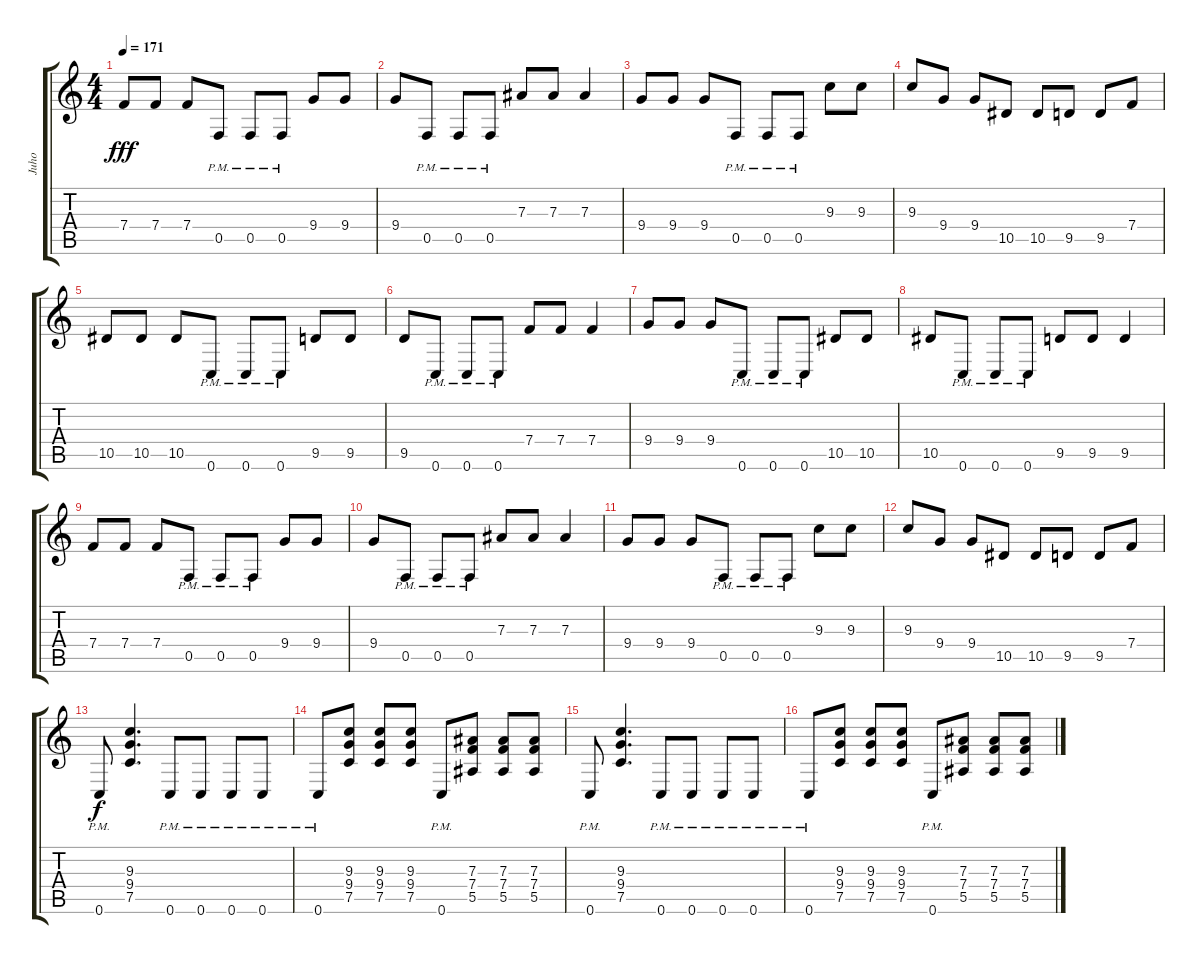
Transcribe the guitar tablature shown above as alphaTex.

\track ("Juho" "Juho") {instrument distortionguitar}
\staff {score tabs}
\tuning (C4 G3 Eb3 Bb2 F2 C2) {hide}
\ts (4 4)
\tempo 171
\clef g2
\ks c
7.4.8{dy fff} 7.4.8 7.4.8 0.5{pm}.8 0.5{pm}.8 0.5{pm}.8 9.4.8 9.4.8 |
9.4.8 0.5{pm}.8 0.5{pm}.8 0.5{pm}.8 7.3.8 7.3.8 7.3.4 |
9.4.8 9.4.8 9.4.8 0.5{pm}.8 0.5{pm}.8 0.5{pm}.8 9.3.8 9.3.8 |
9.3.8 9.4.8 9.4.8 10.5.8 10.5.8 9.5.8 9.5.8 7.4.8 |
10.5.8 10.5.8 10.5.8 0.6{pm}.8 0.6{pm}.8 0.6{pm}.8 9.5.8 9.5.8 |
9.5.8 0.6{pm}.8 0.6{pm}.8 0.6{pm}.8 7.4.8 7.4.8 7.4.4 |
9.4.8 9.4.8 9.4.8 0.6{pm}.8 0.6{pm}.8 0.6{pm}.8 10.5.8 10.5.8 |
10.5.8 0.6{pm}.8 0.6{pm}.8 0.6{pm}.8 9.5.8 9.5.8 9.5.4 |
7.4.8 7.4.8 7.4.8 0.5{pm}.8 0.5{pm}.8 0.5{pm}.8 9.4.8 9.4.8 |
9.4.8 0.5{pm}.8 0.5{pm}.8 0.5{pm}.8 7.3.8 7.3.8 7.3.4 |
9.4.8 9.4.8 9.4.8 0.5{pm}.8 0.5{pm}.8 0.5{pm}.8 9.3.8 9.3.8 |
9.3.8 9.4.8 9.4.8 10.5.8 10.5.8 9.5.8 9.5.8 7.4.8 |
0.6{pm}.8{dy f} (9.3 9.4 7.5).4{d} 0.6{pm}.8 0.6{pm}.8 0.6{pm}.8 0.6{pm}.8 |
0.6{pm}.8 (9.3 9.4 7.5).8 (9.3 9.4 7.5).8 (9.3 9.4 7.5).8 0.6{pm}.8 (7.3 7.4 5.5).8 (7.3 7.4 5.5).8 (7.3 7.4 5.5).8 |
0.6{pm}.8 (9.3 9.4 7.5).4{d} 0.6{pm}.8 0.6{pm}.8 0.6{pm}.8 0.6{pm}.8 |
0.6{pm}.8 (9.3 9.4 7.5).8 (9.3 9.4 7.5).8 (9.3 9.4 7.5).8 0.6{pm}.8 (7.3 7.4 5.5).8 (7.3 7.4 5.5).8 (7.3 7.4 5.5).8
